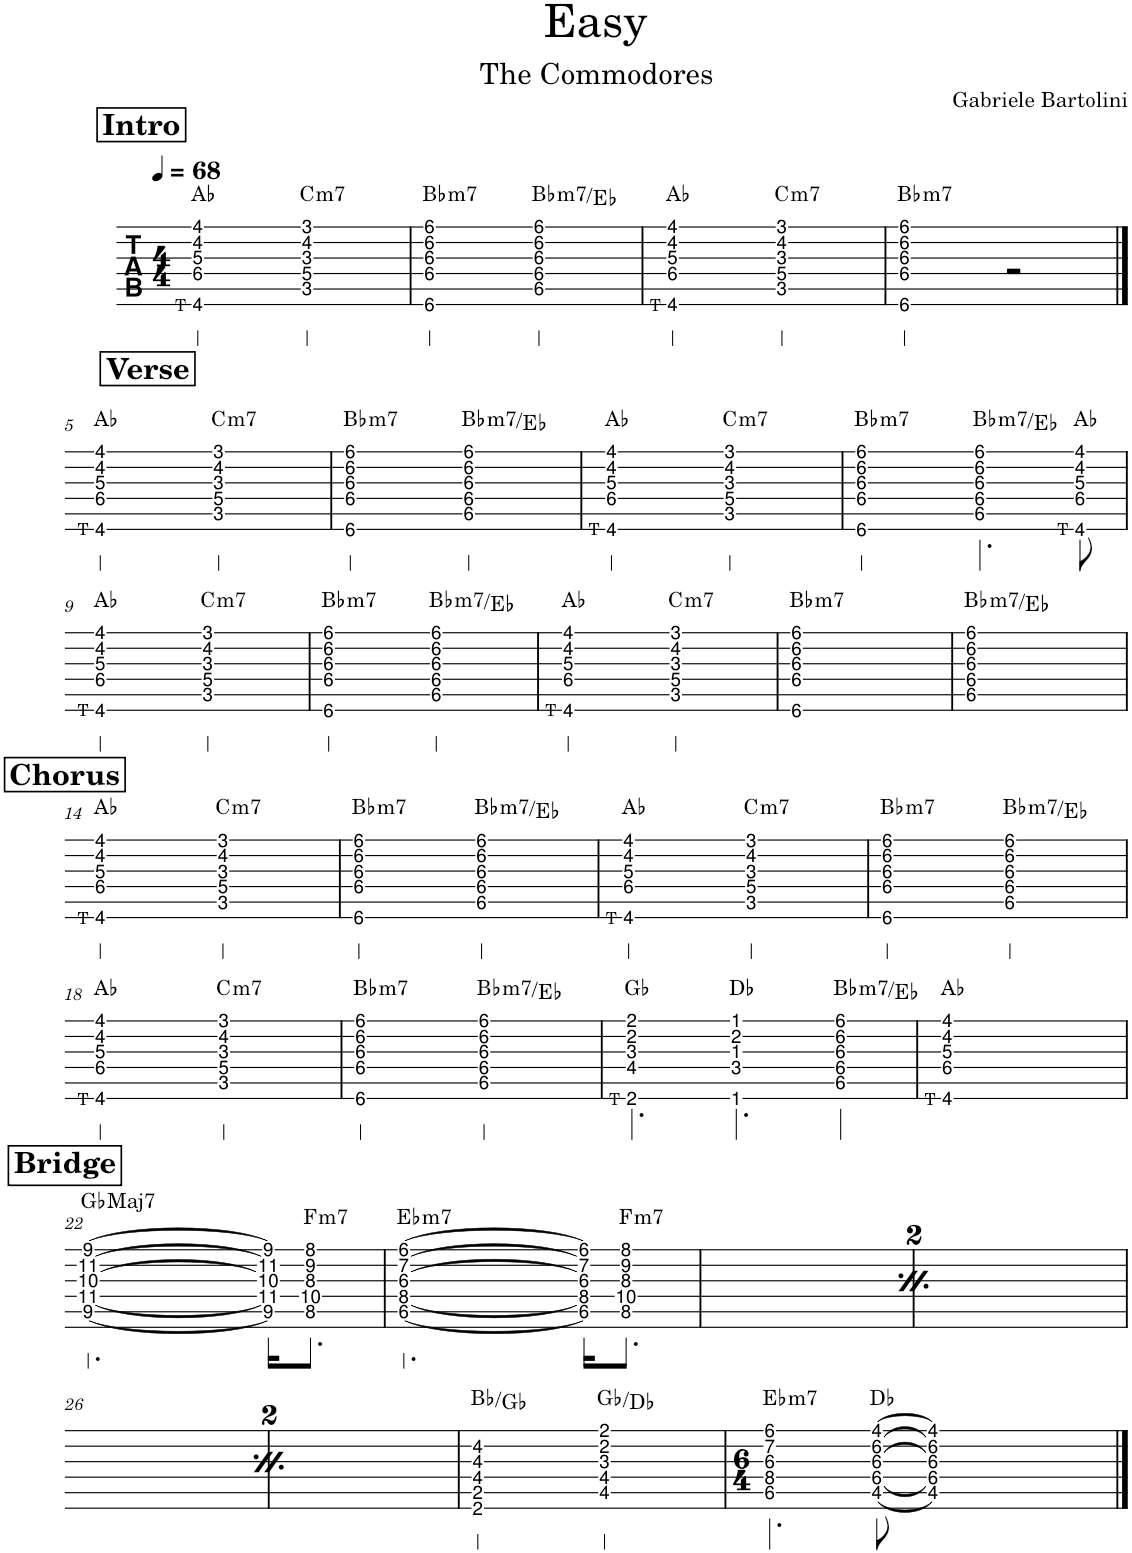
**kern	**harte
*part1	*part1
*staff1	*
*I"Electric Guitar	*
*I'El. Guit.	*
*stria6	*
*	*
*k[b-e-a-d-]	*
*M4/4	*
*MM68	*
!!LO:REH:place=s1:a:B:cj:fs=14:t=Intro
=1	=1
2AA-\ 2A-\ 2c\ 2e-\ 2a-\	Ab:maj
!	!LO:H:kt=m7
2C\ 2G\ 2B-\ 2e-\ 2g\	C:min7
=2	=2
!	!LO:H:kt=m7
2BB-\ 2A-\ 2d-\ 2f\ 2b-\	Bb:min7
!	!LO:H:kt=m7
2E-\ 2A-\ 2d-\ 2f\ 2b-\	Bb:min7/4
=3	=3
2AA-\ 2A-\ 2c\ 2e-\ 2a-\	Ab:maj
!	!LO:H:kt=m7
2C\ 2G\ 2B-\ 2e-\ 2g\	C:min7
=4	=4
!	!LO:H:kt=m7
2BB-\ 2A-\ 2d-\ 2f\ 2b-\	Bb:min7
2r	.
!!LO:LB:g=z
!!LO:REH:place=s1:a:B:cj:fs=14:t=Verse
==5	==5
2AA-\ 2A-\ 2c\ 2e-\ 2a-\	Ab:maj
!	!LO:H:kt=m7
2C\ 2G\ 2B-\ 2e-\ 2g\	C:min7
=6	=6
!	!LO:H:kt=m7
2BB-\ 2A-\ 2d-\ 2f\ 2b-\	Bb:min7
!	!LO:H:kt=m7
2E-\ 2A-\ 2d-\ 2f\ 2b-\	Bb:min7/4
=7	=7
2AA-\ 2A-\ 2c\ 2e-\ 2a-\	Ab:maj
!	!LO:H:kt=m7
2C\ 2G\ 2B-\ 2e-\ 2g\	C:min7
=8	=8
!	!LO:H:kt=m7
2BB-\ 2A-\ 2d-\ 2f\ 2b-\	Bb:min7
!	!LO:H:kt=m7
4.E-\ 4.A-\ 4.d-\ 4.f\ 4.b-\	Bb:min7/4
8AA-\ 8A-\ 8c\ 8e-\ 8a-\	Ab:maj
!!LO:LB:g=z
=9	=9
2AA-\ 2A-\ 2c\ 2e-\ 2a-\	Ab:maj
!	!LO:H:kt=m7
2C\ 2G\ 2B-\ 2e-\ 2g\	C:min7
=10	=10
!	!LO:H:kt=m7
2BB-\ 2A-\ 2d-\ 2f\ 2b-\	Bb:min7
!	!LO:H:kt=m7
2E-\ 2A-\ 2d-\ 2f\ 2b-\	Bb:min7/4
=11	=11
2AA-\ 2A-\ 2c\ 2e-\ 2a-\	Ab:maj
!	!LO:H:kt=m7
2C\ 2G\ 2B-\ 2e-\ 2g\	C:min7
=12	=12
!	!LO:H:kt=m7
1BB- 1A- 1d- 1f 1b-	Bb:min7
=13	=13
!	!LO:H:kt=m7
1E- 1A- 1d- 1f 1b-	Bb:min7/4
!!LO:LB:g=z
!!LO:REH:place=s1:a:B:cj:fs=14:t=Chorus
=14	=14
2AA-\ 2A-\ 2c\ 2e-\ 2a-\	Ab:maj
!	!LO:H:kt=m7
2C\ 2G\ 2B-\ 2e-\ 2g\	C:min7
=15	=15
!	!LO:H:kt=m7
2BB-\ 2A-\ 2d-\ 2f\ 2b-\	Bb:min7
!	!LO:H:kt=m7
2E-\ 2A-\ 2d-\ 2f\ 2b-\	Bb:min7/4
=16	=16
2AA-\ 2A-\ 2c\ 2e-\ 2a-\	Ab:maj
!	!LO:H:kt=m7
2C\ 2G\ 2B-\ 2e-\ 2g\	C:min7
=17	=17
!	!LO:H:kt=m7
2BB-\ 2A-\ 2d-\ 2f\ 2b-\	Bb:min7
!	!LO:H:kt=m7
2E-\ 2A-\ 2d-\ 2f\ 2b-\	Bb:min7/4
!!LO:LB:g=z
=18	=18
2AA-\ 2A-\ 2c\ 2e-\ 2a-\	Ab:maj
!	!LO:H:kt=m7
2C\ 2G\ 2B-\ 2e-\ 2g\	C:min7
=19	=19
!	!LO:H:kt=m7
2BB-\ 2A-\ 2d-\ 2f\ 2b-\	Bb:min7
!	!LO:H:kt=m7
2E-\ 2A-\ 2d-\ 2f\ 2b-\	Bb:min7/4
=20	=20
4.GG-\ 4.G-\ 4.B-\ 4.d-\ 4.g-\	Gb:maj
4.FF\ 4.F\ 4.A-\ 4.d-\ 4.f\	Db:maj
!	!LO:H:kt=m7
4E-\ 4A-\ 4d-\ 4f\ 4b-\	Bb:min7/4
=21	=21
1AA- 1A- 1c 1e- 1a-	Ab:maj
!!LO:LB:g=z
!!LO:REH:place=s1:a:B:cj:fs=14:t=Bridge
=22	=22
!	!LO:H:kt=Maj7
[2.G-\ [2.d-\ [2.f\ [2.b-\ [2.dd-\	Gb:maj7
16G-\] 16d-\] 16f\] 16b-\] 16dd-\]KL	.
!	!LO:H:kt=m7
8.F\ 8.c\ 8.e-\ 8.a-\ 8.cc\J	F:min7
=23	=23
!	!LO:H:kt=m7
[2.E-\ [2.B-\ [2.d-\ [2.g-\ [2.b-\	Eb:min7
16E-\] 16B-\] 16d-\] 16g-\] 16b-\]KL	.
!	!LO:H:kt=m7
8.F\ 8.c\ 8.e-\ 8.a-\ 8.cc\J	F:min7
!!LO:REH:place=s1:a:B:cj:fs=14:t=Bridge
=24	=24
!	!LO:H:kt=Maj7
[2.G-\ [2.d-\ [2.f\ [2.b-\ [2.dd-\	Gb:maj7
16G-\] 16d-\] 16f\] 16b-\] 16dd-\]KL	.
!	!LO:H:kt=m7
8.F\ 8.c\ 8.e-\ 8.a-\ 8.cc\J	F:min7
=25	=25
!	!LO:H:kt=m7
[2.E-\ [2.B-\ [2.d-\ [2.g-\ [2.b-\	Eb:min7
16E-\] 16B-\] 16d-\] 16g-\] 16b-\]KL	.
!	!LO:H:kt=m7
8.F\ 8.c\ 8.e-\ 8.a-\ 8.cc\J	F:min7
!!LO:LB:g=z
!!LO:REH:place=s1:a:B:cj:fs=14:t=Bridge
=26	=26
!	!LO:H:kt=Maj7
[2.G-\ [2.d-\ [2.f\ [2.b-\ [2.dd-\	Gb:maj7
16G-\] 16d-\] 16f\] 16b-\] 16dd-\]KL	.
!	!LO:H:kt=m7
8.F\ 8.c\ 8.e-\ 8.a-\ 8.cc\J	F:min7
=27	=27
!	!LO:H:kt=m7
[2.E-\ [2.B-\ [2.d-\ [2.g-\ [2.b-\	Eb:min7
16E-\] 16B-\] 16d-\] 16g-\] 16b-\]KL	.
!	!LO:H:kt=m7
8.F\ 8.c\ 8.e-\ 8.a-\ 8.cc\J	F:min7
=28	=28
2GG-\ 2C-\ 2G-\ 2c-\ 2e-\	Bb:maj/b6
2D-\ 2G-\ 2B-\ 2d-\ 2g-\	Gb:maj/5
=29	=29
*M6/4	*
!	!LO:H:kt=m7
4.E-\ 4.B-\ 4.d-\ 4.g-\ 4.b-\	Eb:min7
[8D-\ [8A-\ [8d-\ [8f\ [8a-\	Db:maj
1D-] 1A-] 1d-] 1f] 1a-]	.
==	==
*-	*-
